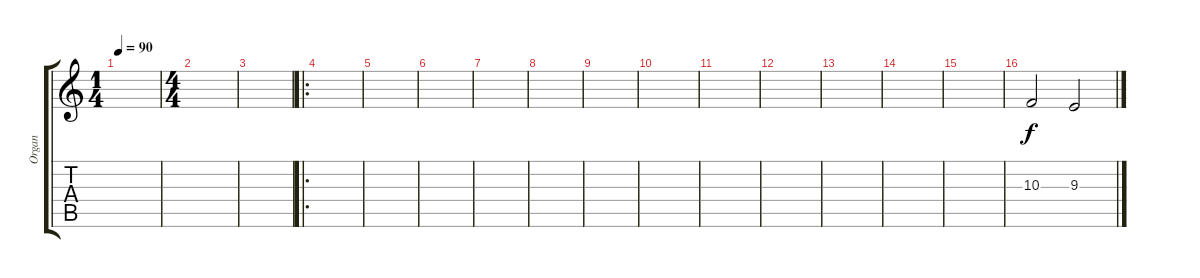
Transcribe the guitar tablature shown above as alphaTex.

\track ("Organ" "Organ") {instrument drawbarorgan}
\staff {score tabs}
\tuning (E4 B3 G3 D3 A2 E2) {hide}
\ts (1 4)
\tempo 90
\clef g2
\ks c
|
\ts (4 4)
|
|
\ro
|
|
|
|
|
|
|
|
|
|
|
|
10.3.2 9.3.2
